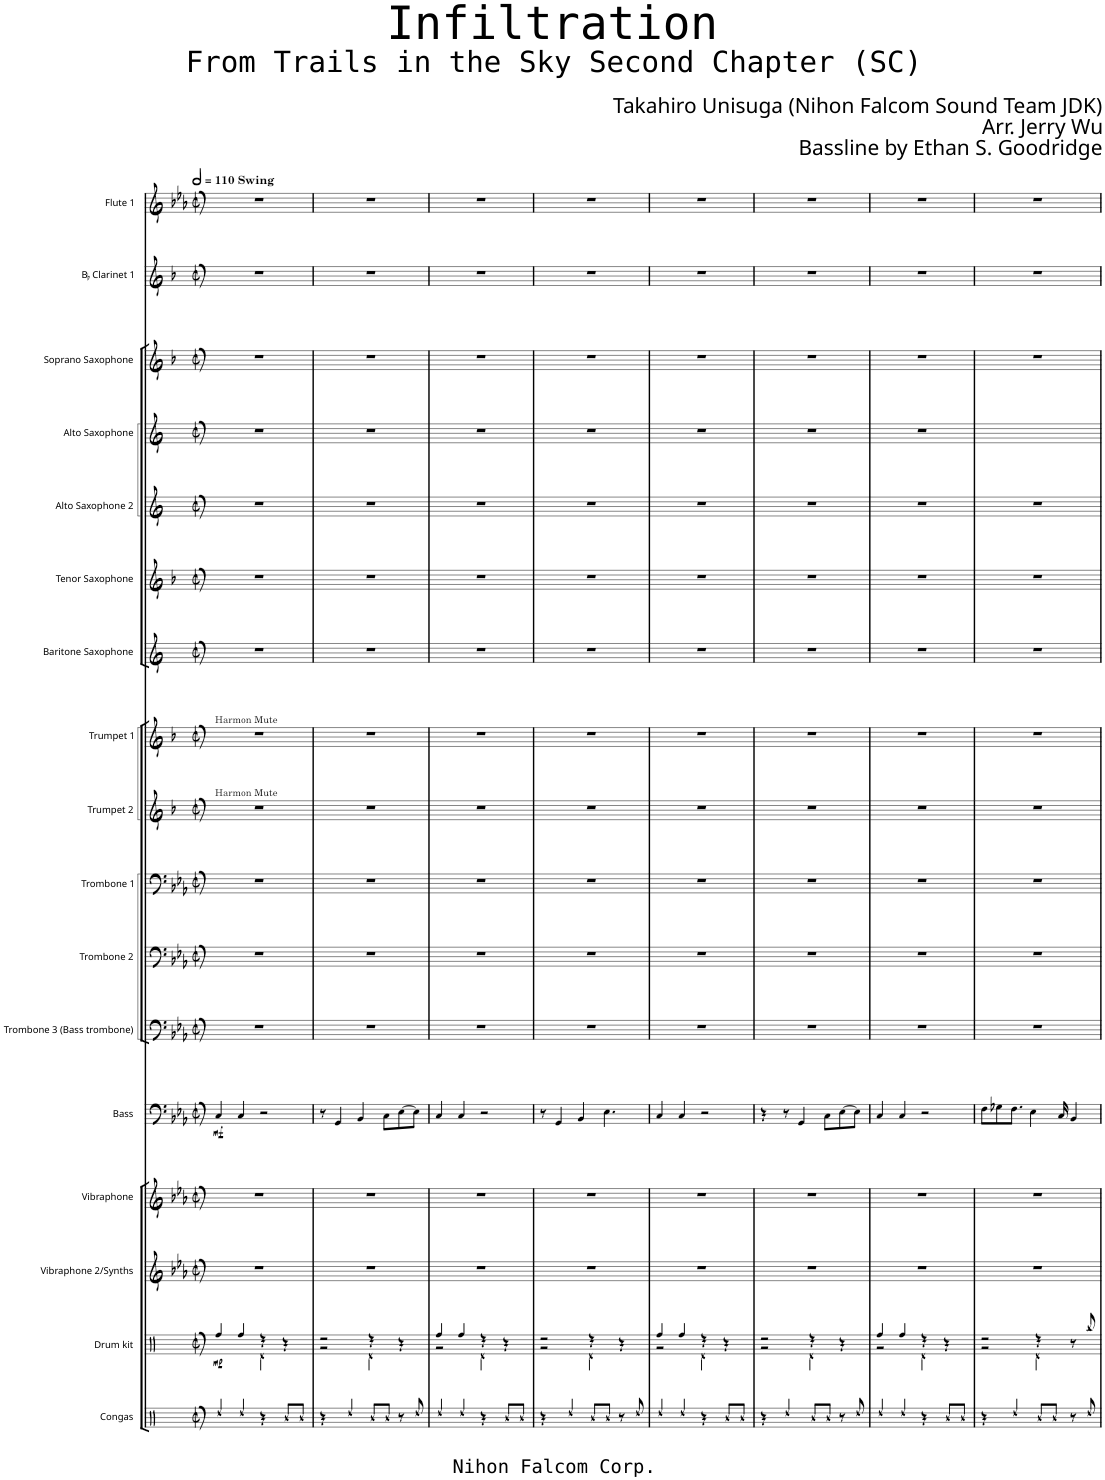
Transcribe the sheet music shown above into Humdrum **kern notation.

**kern	**kern	**dynam	**kern	**kern	**kern	**dynam	**kern	**kern	**kern	**kern	**kern	**kern	**kern	**kern	**kern	**kern	**kern	**kern
*part17	*part16	*part16	*part15	*part14	*part13	*part13	*part12	*part11	*part10	*part9	*part8	*part7	*part6	*part5	*part4	*part3	*part2	*part1
*staff17	*staff16	*staff16	*staff15	*staff14	*staff13	*staff13	*staff12	*staff11	*staff10	*staff9	*staff8	*staff7	*staff6	*staff5	*staff4	*staff3	*staff2	*staff1
*I"Congas	*I"Drum kit	*	*I"Vibraphone 2/Synths	*I"Vibraphone	*I"Bass	*	*I"Trombone 3 (Bass trombone)	*I"Trombone 2	*I"Trombone 1	*I"Trumpet 2	*I"Trumpet 1	*I"Baritone Saxophone	*I"Tenor Saxophone	*I"Alto Saxophone 2	*I"Alto Saxophone	*I"Soprano Saxophone	*I"Bb Clarinet 1	*I"Flute 1
*I'Cgs	*	*	*I'Vib. 2/Syn	*I'Vib.	*I'Bs.	*	*I'Tbn. 3 (Bs)	*I'Tbn. 2	*I'Tbn. 1	*I'Tr2	*I'Tr 1	*I'Bar. Sax.	*I'T. Sax.	*I'A. Sax. 2	*I'A. Sax.	*I'S. Sax.	*I'Bb Cl. 1	*I'Fl. 1
*clefX	*clefX	*	*clefG2	*clefG2	*clefF4	*	*clefF4	*clefF4	*clefF4	*clefG2	*clefG2	*clefG2	*clefG2	*clefG2	*clefG2	*clefG2	*clefG2	*clefG2
*	*	*	*	*	*Trd7c12	*	*	*	*	*Trd1c2	*Trd1c2	*Trd12c21	*Trd8c14	*Trd5c9	*Trd5c9	*Trd1c2	*Trd1c2	*
*k[]	*k[]	*	*k[b-e-a-]	*k[b-e-a-]	*k[b-e-a-]	*	*k[b-e-a-]	*k[b-e-a-]	*k[b-e-a-]	*k[b-]	*k[b-]	*k[]	*k[b-]	*k[]	*k[]	*k[b-]	*k[b-]	*k[b-e-a-]
*M2/2	*M2/2	*	*M2/2	*M2/2	*M2/2	*	*M2/2	*M2/2	*M2/2	*M2/2	*M2/2	*M2/2	*M2/2	*M2/2	*M2/2	*M2/2	*M2/2	*M2/2
*met(c|)	*met(c|)	*	*met(c|)	*met(c|)	*met(c|)	*	*met(c|)	*met(c|)	*met(c|)	*met(c|)	*met(c|)	*met(c|)	*met(c|)	*met(c|)	*met(c|)	*met(c|)	*met(c|)	*met(c|)
*MM220	*MM220	*	*MM220	*MM220	*MM220	*	*MM220	*MM220	*MM220	*MM220	*MM220	*MM220	*MM220	*MM220	*MM220	*MM220	*MM220	*MM220
=1	=1	=1	=1	=1	=1	=1	=1	=1	=1	=1	=1	=1	=1	=1	=1	=1	=1	=1
*	*^	*	*	*	*	*	*	*	*	*	*	*	*	*	*	*	*	*
!	!	!	!	!	!	!	!	!	!	!	!	!	!	!	!	!	!	!	!LO:TX:a:B:t=Swing
!	!	!	!	!	!	!	!	!	!	!	!	!LO:TX:a:t=Harmon Mute	!	!	!	!	!	!	!
!	!	!	!	!	!	!	!	!	!	!	!LO:TX:a:t=Harmon Mute	!	!	!	!	!	!	!	!
!	!	!	!LO:DY:b	!	!	!	!LO:DY:b	!	!	!	!	!	!	!	!	!	!	!	!
4Rdd/	4Rff/	2ryy	mp	1r	1r	4C/	mf	1r	1r	1r	1r	1r	1r	1r	1r	1r	1r	1r	1r
4Rdd/	4Rff/	.	.	.	.	4C/	.	.	.	.	.	.	.	.	.	.	.	.	.
4r	4r	4Rd\	.	.	.	2r	.	.	.	.	.	.	.	.	.	.	.	.	.
8R/L	4r	4ryy	.	.	.	.	.	.	.	.	.	.	.	.	.	.	.	.	.
8R/J	.	.	.	.	.	.	.	.	.	.	.	.	.	.	.	.	.	.	.
=2	=2	=2	=2	=2	=2	=2	=2	=2	=2	=2	=2	=2	=2	=2	=2	=2	=2	=2	=2
4r	2r	2r	.	1r	1r	8r	.	1r	1r	1r	1r	1r	1r	1r	1r	1r	1r	1r	1r
.	.	.	.	.	.	4GG/	.	.	.	.	.	.	.	.	.	.	.	.	.
4Rdd/	.	.	.	.	.	.	.	.	.	.	.	.	.	.	.	.	.	.	.
.	.	.	.	.	.	4BB-/	.	.	.	.	.	.	.	.	.	.	.	.	.
8R/L	4r	4Rd\	.	.	.	.	.	.	.	.	.	.	.	.	.	.	.	.	.
8R/J	.	.	.	.	.	8C\L	.	.	.	.	.	.	.	.	.	.	.	.	.
8r	4r	4ryy	.	.	.	[8E-\	.	.	.	.	.	.	.	.	.	.	.	.	.
8Rdd/	.	.	.	.	.	8E-\J]	.	.	.	.	.	.	.	.	.	.	.	.	.
=3	=3	=3	=3	=3	=3	=3	=3	=3	=3	=3	=3	=3	=3	=3	=3	=3	=3	=3	=3
4Rdd/	4Rff/	2r	.	1r	1r	4C/	.	1r	1r	1r	1r	1r	1r	1r	1r	1r	1r	1r	1r
4Rdd/	4Rff/	.	.	.	.	4C/	.	.	.	.	.	.	.	.	.	.	.	.	.
4r	4r	4Rd\	.	.	.	2r	.	.	.	.	.	.	.	.	.	.	.	.	.
8R/L	4r	4ryy	.	.	.	.	.	.	.	.	.	.	.	.	.	.	.	.	.
8R/J	.	.	.	.	.	.	.	.	.	.	.	.	.	.	.	.	.	.	.
=4	=4	=4	=4	=4	=4	=4	=4	=4	=4	=4	=4	=4	=4	=4	=4	=4	=4	=4	=4
4r	2r	2r	.	1r	1r	8r	.	1r	1r	1r	1r	1r	1r	1r	1r	1r	1r	1r	1r
.	.	.	.	.	.	4GG/	.	.	.	.	.	.	.	.	.	.	.	.	.
4Rdd/	.	.	.	.	.	.	.	.	.	.	.	.	.	.	.	.	.	.	.
.	.	.	.	.	.	4BB-/	.	.	.	.	.	.	.	.	.	.	.	.	.
8R/L	4r	4Rd\	.	.	.	.	.	.	.	.	.	.	.	.	.	.	.	.	.
8R/J	.	.	.	.	.	4.E-\	.	.	.	.	.	.	.	.	.	.	.	.	.
8r	4r	4ryy	.	.	.	.	.	.	.	.	.	.	.	.	.	.	.	.	.
8Rdd/	.	.	.	.	.	.	.	.	.	.	.	.	.	.	.	.	.	.	.
=5	=5	=5	=5	=5	=5	=5	=5	=5	=5	=5	=5	=5	=5	=5	=5	=5	=5	=5	=5
4Rdd/	4Rff/	2r	.	1r	1r	4C/	.	1r	1r	1r	1r	1r	1r	1r	1r	1r	1r	1r	1r
4Rdd/	4Rff/	.	.	.	.	4C/	.	.	.	.	.	.	.	.	.	.	.	.	.
4r	4r	4Rd\	.	.	.	2r	.	.	.	.	.	.	.	.	.	.	.	.	.
8R/L	4r	4ryy	.	.	.	.	.	.	.	.	.	.	.	.	.	.	.	.	.
8R/J	.	.	.	.	.	.	.	.	.	.	.	.	.	.	.	.	.	.	.
=6	=6	=6	=6	=6	=6	=6	=6	=6	=6	=6	=6	=6	=6	=6	=6	=6	=6	=6	=6
4r	2r	2r	.	1r	1r	4r	.	1r	1r	1r	1r	1r	1r	1r	1r	1r	1r	1r	1r
4Rdd/	.	.	.	.	.	8r	.	.	.	.	.	.	.	.	.	.	.	.	.
.	.	.	.	.	.	4GG/	.	.	.	.	.	.	.	.	.	.	.	.	.
8R/L	4r	4Rd\	.	.	.	.	.	.	.	.	.	.	.	.	.	.	.	.	.
8R/J	.	.	.	.	.	8C\L	.	.	.	.	.	.	.	.	.	.	.	.	.
8r	4r	4ryy	.	.	.	[8E-\	.	.	.	.	.	.	.	.	.	.	.	.	.
8Rdd/	.	.	.	.	.	8E-\J]	.	.	.	.	.	.	.	.	.	.	.	.	.
=7	=7	=7	=7	=7	=7	=7	=7	=7	=7	=7	=7	=7	=7	=7	=7	=7	=7	=7	=7
4Rdd/	4Rff/	2r	.	1r	1r	4C/	.	1r	1r	1r	1r	1r	1r	1r	1r	1r	1r	1r	1r
4Rdd/	4Rff/	.	.	.	.	4C/	.	.	.	.	.	.	.	.	.	.	.	.	.
4r	4r	4Rd\	.	.	.	2r	.	.	.	.	.	.	.	.	.	.	.	.	.
8R/L	4r	4ryy	.	.	.	.	.	.	.	.	.	.	.	.	.	.	.	.	.
8R/J	.	.	.	.	.	.	.	.	.	.	.	.	.	.	.	.	.	.	.
=8	=8	=8	=8	=8	=8	=8	=8	=8	=8	=8	=8	=8	=8	=8	=8	=8	=8	=8	=8
4r	2r	2r	.	1r	1r	8F\L	.	1r	1r	1r	1r	1r	1r	1r	1r	1ryy	1r	1r	1r
.	.	.	.	.	.	8G-X\	.	.	.	.	.	.	.	.	.	.	.	.	.
4Rdd/	.	.	.	.	.	8.F\J	.	.	.	.	.	.	.	.	.	.	.	.	.
.	.	.	.	.	.	4E-\	.	.	.	.	.	.	.	.	.	.	.	.	.
8R/L	4r	4Rd\	.	.	.	.	.	.	.	.	.	.	.	.	.	.	.	.	.
8R/J	.	.	.	.	.	.	.	.	.	.	.	.	.	.	.	.	.	.	.
.	.	.	.	.	.	16C/	.	.	.	.	.	.	.	.	.	.	.	.	.
8r	8r	4ryy	.	.	.	4BB-/	.	.	.	.	.	.	.	.	.	.	.	.	.
8Rdd/	8Rbb/	.	.	.	.	.	.	.	.	.	.	.	.	.	.	.	.	.	.
*	*v	*v	*	*	*	*	*	*	*	*	*	*	*	*	*	*	*	*	*
=	=	=	=	=	=	=	=	=	=	=	=	=	=	=	=	=	=	=
*-	*-	*-	*-	*-	*-	*-	*-	*-	*-	*-	*-	*-	*-	*-	*-	*-	*-	*-
